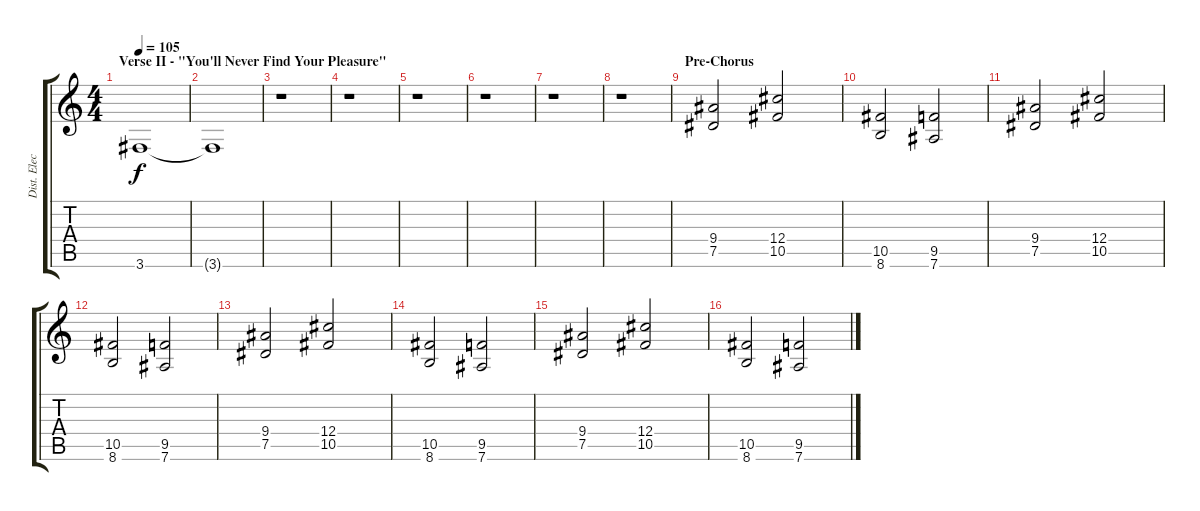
\track ("Dist. Electric I" "Dist. Elec") {instrument distortionguitar}
\staff {score tabs}
\tuning (Eb4 Bb3 Gb3 Db3 Ab2 Eb2) {hide}
\ts (4 4)
\section ("" "Verse II - \"You'll Never Find Your Pleasure\"")
\tempo 105
\clef g2
\ks c
3.6{t}.1{dy f} |
3.6{t}.1 |
r.1 |
r.1 |
r.1 |
r.1 |
r.1 |
r.1 |
\section ("" "Pre-Chorus")
(9.4 7.5).2 (12.4 10.5).2 |
(10.5 8.6).2 (9.5 7.6).2 |
(9.4 7.5).2 (12.4 10.5).2 |
(10.5 8.6).2 (9.5 7.6).2 |
(9.4 7.5).2 (12.4 10.5).2 |
(10.5 8.6).2 (9.5 7.6).2 |
(9.4 7.5).2 (12.4 10.5).2 |
(10.5 8.6).2 (9.5 7.6).2
